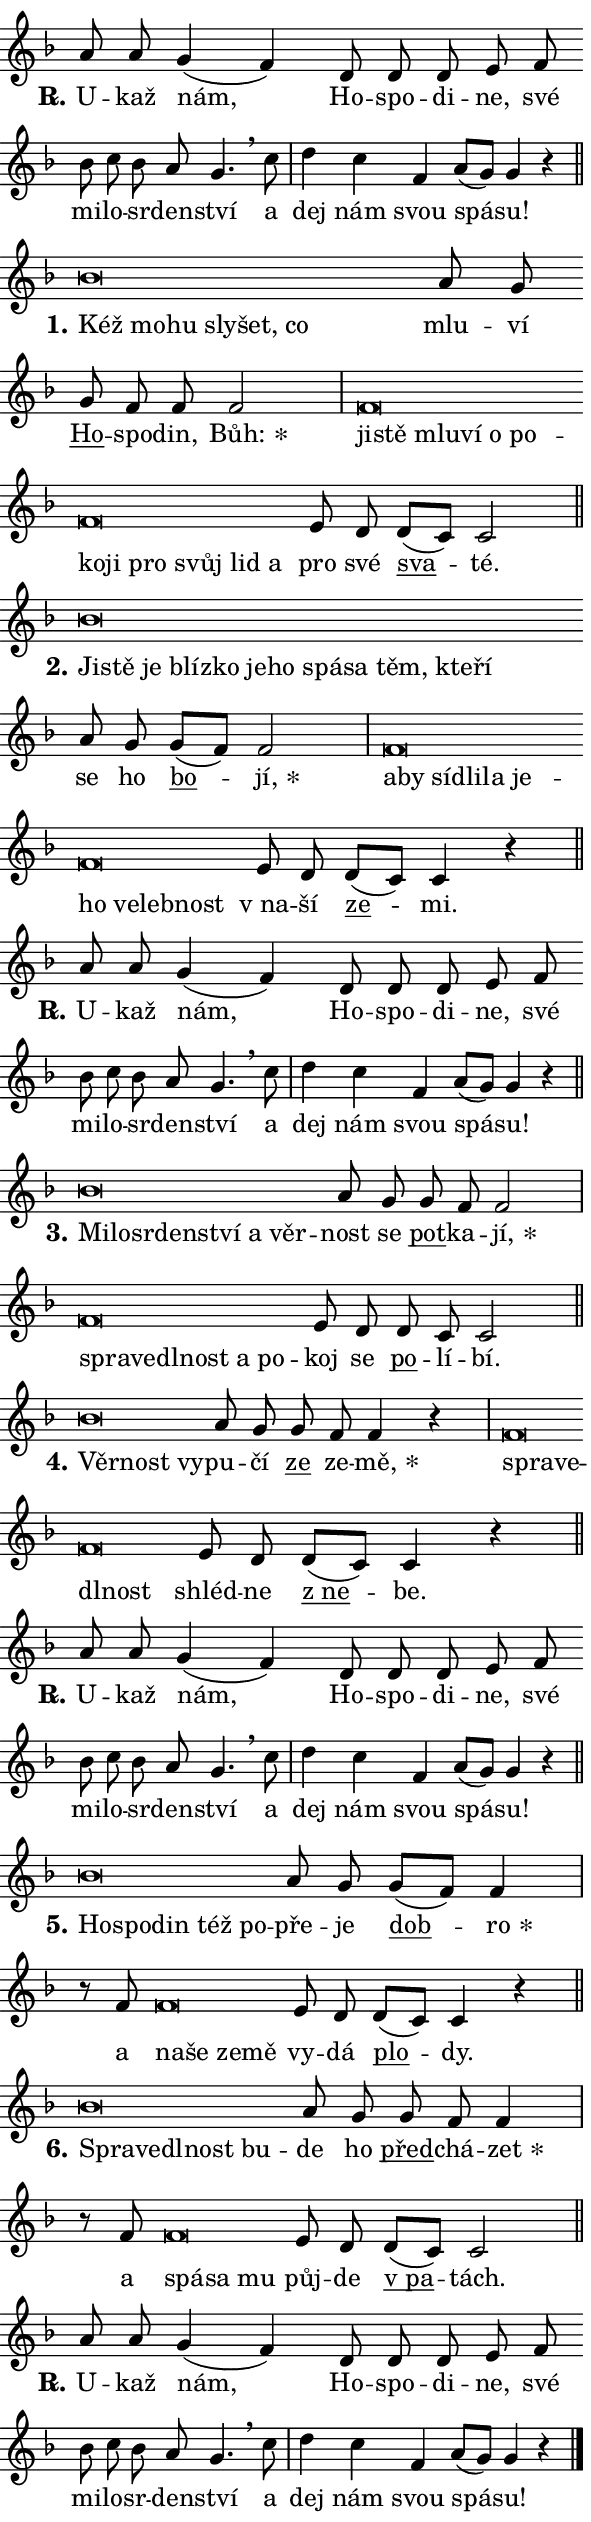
\version "2.24.0"
\header { tagline = "" }
\paper {
  indent = 0\cm
  top-margin = 0\cm
  right-margin = 0.13\cm % to fit lyric hyphens
  bottom-margin = 0\cm
  left-margin = 0\cm
  paper-width = 10\cm
  page-breaking = #ly:one-page-breaking
  system-system-spacing.basic-distance = #11
  score-system-spacing.basic-distance = #11
  ragged-last = ##f
}


%% Author: Thomas Morley
%% https://lists.gnu.org/archive/html/lilypond-user/2020-05/msg00002.html
#(define (line-position grob)
"Returns position of @var[grob} in current system:
   @code{'start}, if at first time-step
   @code{'end}, if at last time-step
   @code{'middle} otherwise
"
  (let* ((col (ly:item-get-column grob))
         (ln (ly:grob-object col 'left-neighbor))
         (rn (ly:grob-object col 'right-neighbor))
         (col-to-check-left (if (ly:grob? ln) ln col))
         (col-to-check-right (if (ly:grob? rn) rn col))
         (break-dir-left
           (and
             (ly:grob-property col-to-check-left 'non-musical #f)
             (ly:item-break-dir col-to-check-left)))
         (break-dir-right
           (and
             (ly:grob-property col-to-check-right 'non-musical #f)
             (ly:item-break-dir col-to-check-right))))
        (cond ((eqv? 1 break-dir-left) 'start)
              ((eqv? -1 break-dir-right) 'end)
              (else 'middle))))

#(define (tranparent-at-line-position vctor)
  (lambda (grob)
  "Relying on @code{line-position} select the relevant enry from @var{vctor}.
Used to determine transparency,"
    (case (line-position grob)
      ((end) (not (vector-ref vctor 0)))
      ((middle) (not (vector-ref vctor 1)))
      ((start) (not (vector-ref vctor 2))))))

noteHeadBreakVisibility =
#(define-music-function (break-visibility)(vector?)
"Makes @code{NoteHead}s transparent relying on @var{break-visibility}"
#{
  \override NoteHead.transparent =
    #(tranparent-at-line-position break-visibility)
#})

#(define delete-ledgers-for-transparent-note-heads
  (lambda (grob)
    "Reads whether a @code{NoteHead} is transparent.
If so this @code{NoteHead} is removed from @code{'note-heads} from
@var{grob}, which is supposed to be @code{LedgerLineSpanner}.
As a result ledgers are not printed for this @code{NoteHead}"
    (let* ((nhds-array (ly:grob-object grob 'note-heads))
           (nhds-list
             (if (ly:grob-array? nhds-array)
                 (ly:grob-array->list nhds-array)
                 '()))
           ;; Relies on the transparent-property being done before
           ;; Staff.LedgerLineSpanner.after-line-breaking is executed.
           ;; This is fragile ...
           (to-keep
             (remove
               (lambda (nhd)
                 (ly:grob-property nhd 'transparent #f))
               nhds-list)))
      ;; TODO find a better method to iterate over grob-arrays, similiar
      ;; to filter/remove etc for lists
      ;; For now rebuilt from scratch
      (set! (ly:grob-object grob 'note-heads)  '())
      (for-each
        (lambda (nhd)
          (ly:pointer-group-interface::add-grob grob 'note-heads nhd))
        to-keep))))

squashNotes = {
  \override NoteHead.X-extent = #'(-0.2 . 0.2)
  \override NoteHead.Y-extent = #'(-0.75 . 0)
  \override NoteHead.stencil =
    #(lambda (grob)
       (let ((pos (ly:grob-property grob 'staff-position)))
         (begin
           (if (< pos -7) (display "ERROR: Lower brevis then expected\n") (display ""))
           (if (<= pos -6) ly:text-interface::print ly:note-head::print))))
}
unSquashNotes = {
  \revert NoteHead.X-extent
  \revert NoteHead.Y-extent
  \revert NoteHead.stencil
}

hideNotes = \noteHeadBreakVisibility #begin-of-line-visible
unHideNotes = \noteHeadBreakVisibility #all-visible

% work-around for resetting accidentals
% https://lilypond.org/doc/v2.23/Documentation/notation/displaying-rhythms#unmetered-music
cadenzaMeasure = {
  \cadenzaOff
  \partial 1024 s1024
  \cadenzaOn
}

#(define-markup-command (accent layout props text) (markup?)
  "Underline accented syllable"
  (interpret-markup layout props
    #{\markup \override #'(offset . 4.3) \underline { #text }#}))

responsum = \markup \concat {
  "R" \hspace #-1.05 \path #0.1 #'((moveto 0 0.07) (lineto 0.9 0.8)) \hspace #0.05 "."
}

spaceSize = #0.6828661417322834 % exact space size for TeX Gyre Schola

\layout {
  \context {
    \Staff
    \remove "Time_signature_engraver"
    \override LedgerLineSpanner.after-line-breaking = #delete-ledgers-for-transparent-note-heads
  }
  \context {
    \Lyrics {
      \override LyricSpace.minimum-distance = \spaceSize
      \override LyricText.font-name = #"TeX Gyre Schola"
      \override LyricText.font-size = 1
      \override StanzaNumber.font-name = #"TeX Gyre Schola Bold"
      \override StanzaNumber.font-size = 1
    }
  }
  \context {
    \Score 
    \override NoteHead.text =
      #(lambda (grob) 
        (let ((pos (ly:grob-property grob 'staff-position)))
          #{\markup {
            \combine
              \halign #-0.55 \raise #(if (= pos -6) 0 0.5) \override #'(thickness . 2) \draw-line #'(3.2 . 0)
              \musicglyph "noteheads.sM1"
          }#}))
  }
}

% magnetic-lyrics.ily
%
%   written by
%     Jean Abou Samra <jean@abou-samra.fr>
%     Werner Lemberg <wl@gnu.org>
%
%   adapted by
%     Jiri Hon <jiri.hon@gmail.com>
%
% Version 2022-Apr-15

% https://www.mail-archive.com/lilypond-user@gnu.org/msg149350.html

#(define (Left_hyphen_pointer_engraver context)
   "Collect syllable-hyphen-syllable occurrences in lyrics and store
them in properties.  This engraver only looks to the left.  For
example, if the lyrics input is @code{foo -- bar}, it does the
following.

@itemize @bullet
@item
Set the @code{text} property of the @code{LyricHyphen} grob between
@q{foo} and @q{bar} to @code{foo}.

@item
Set the @code{left-hyphen} property of the @code{LyricText} grob with
text @q{foo} to the @code{LyricHyphen} grob between @q{foo} and
@q{bar}.
@end itemize

Use this auxiliary engraver in combination with the
@code{lyric-@/text::@/apply-@/magnetic-@/offset!} hook."
   (let ((hyphen #f)
         (text #f))
     (make-engraver
      (acknowledgers
       ((lyric-syllable-interface engraver grob source-engraver)
        (set! text grob)))
      (end-acknowledgers
       ((lyric-hyphen-interface engraver grob source-engraver)
        ;(when (not (grob::has-interface grob 'lyric-space-interface))
          (set! hyphen grob)));)
      ((stop-translation-timestep engraver)
       (when (and text hyphen)
         (ly:grob-set-object! text 'left-hyphen hyphen))
       (set! text #f)
       (set! hyphen #f)))))

#(define (lyric-text::apply-magnetic-offset! grob)
   "If the space between two syllables is less than the value in
property @code{LyricText@/.details@/.squash-threshold}, move the right
syllable to the left so that it gets concatenated with the left
syllable.

Use this function as a hook for
@code{LyricText@/.after-@/line-@/breaking} if the
@code{Left_@/hyphen_@/pointer_@/engraver} is active."
   (let ((hyphen (ly:grob-object grob 'left-hyphen #f)))
     (when hyphen
       (let ((left-text (ly:spanner-bound hyphen LEFT)))
         (when (grob::has-interface left-text 'lyric-syllable-interface)
           (let* ((common (ly:grob-common-refpoint grob left-text X))
                  (this-x-ext (ly:grob-extent grob common X))
                  (left-x-ext
                   (begin
                     ;; Trigger magnetism for left-text.
                     (ly:grob-property left-text 'after-line-breaking)
                     (ly:grob-extent left-text common X)))
                  ;; `delta` is the gap width between two syllables.
                  (delta (- (interval-start this-x-ext)
                            (interval-end left-x-ext)))
                  (details (ly:grob-property grob 'details))
                  (threshold (assoc-get 'squash-threshold details 0.2)))
             (when (< delta threshold)
               (let* (;; We have to manipulate the input text so that
                      ;; ligatures crossing syllable boundaries are not
                      ;; disabled.  For languages based on the Latin
                      ;; script this is essentially a beautification.
                      ;; However, for non-Western scripts it can be a
                      ;; necessity.
                      (lt (ly:grob-property left-text 'text))
                      (rt (ly:grob-property grob 'text))
                      (is-space (grob::has-interface hyphen 'lyric-space-interface))
                      (space (if is-space " " ""))
                      (extra-delta (if is-space spaceSize 0))
                      ;; Append new syllable.
                      (ltrt-space (if (and (string? lt) (string? rt))
                                (string-append lt space rt)
                                (make-concat-markup (list lt space rt))))
                      ;; Right-align `ltrt` to the right side.
                      (ltrt-space-markup (grob-interpret-markup
                               grob
                               (make-translate-markup
                                (cons (interval-length this-x-ext) 0)
                                (make-right-align-markup ltrt-space)))))
                 (begin
                   ;; Don't print `left-text`.
                   (ly:grob-set-property! left-text 'stencil #f)
                   ;; Set text and stencil (which holds all collected
                   ;; syllables so far) and shift it to the left.
                   (ly:grob-set-property! grob 'text ltrt-space)
                   (ly:grob-set-property! grob 'stencil ltrt-space-markup)
                   (ly:grob-translate-axis! grob (- (- delta extra-delta)) X))))))))))


#(define (lyric-hyphen::displace-bounds-first grob)
   ;; Make very sure this callback isn't triggered too early.
   (let ((left (ly:spanner-bound grob LEFT))
         (right (ly:spanner-bound grob RIGHT)))
     (ly:grob-property left 'after-line-breaking)
     (ly:grob-property right 'after-line-breaking)
     (ly:lyric-hyphen::print grob)))

squashThreshold = #0.4

\layout {
  \context {
    \Lyrics
    \consists #Left_hyphen_pointer_engraver
    \override LyricText.after-line-breaking =
      #lyric-text::apply-magnetic-offset!
    \override LyricHyphen.stencil = #lyric-hyphen::displace-bounds-first
    \override LyricText.details.squash-threshold = \squashThreshold
    \override LyricHyphen.minimum-distance = 0
    \override LyricHyphen.minimum-length = \squashThreshold
  }
}

squashText = \override LyricText.details.squash-threshold = 9999
unSquashText = \override LyricText.details.squash-threshold = \squashThreshold

leftText = \override LyricText.self-alignment-X = #LEFT
unLeftText = \revert LyricText.self-alignment-X

starOffset = #(lambda (grob) 
                (let ((x_offset (ly:self-alignment-interface::aligned-on-x-parent grob)))
                  (if (= x_offset 0) 0 (+ x_offset 1.2))))

star = #(define-music-function (syllable)(string?)
"Append star separator at the end of a syllable"
#{
  \once \override LyricText.X-offset = #starOffset
  \lyricmode { \markup {
    #syllable
    \override #'((font-name . "TeX Gyre Schola Bold")) \hspace #0.2 \lower #0.65 \larger "*"
  } }
#})

starAccent = #(define-music-function (syllable)(string?)
"Append star separator at the end of a syllable and make accent"
#{
  \once \override LyricText.X-offset = #starOffset
  \lyricmode { \markup {
    \accent #syllable
    \override #'((font-name . "TeX Gyre Schola Bold")) \hspace #0.2 \lower #0.65 \larger "*"
  } }
#})

breath = #(define-music-function (syllable)(string?)
"Append breathing indicator at the end of a syllable"
#{
  \lyricmode { \markup { #syllable "+" } }
#})

optionalBreath = #(define-music-function (syllable)(string?)
"Append optional breathing indicator at the end of a syllable"
#{
  \lyricmode { \markup { #syllable "(+)" } }
#})


\score {
    <<
        \new Voice = "melody" { \cadenzaOn \key f \major \relative { a'8 a g4( f) \bar "" d8 d d \bar "" e f \bar "" bes c bes a g4. \breathe c8 \cadenzaMeasure \bar "|" d4 c f, \bar "" a8[( g)] g4 r \cadenzaMeasure \bar "||" \break } }
        \new Lyrics \lyricsto "melody" { \lyricmode { \set stanza = \responsum
U -- kaž nám, Ho -- spo -- di -- ne, své mi -- lo -- sr -- den -- ství a dej nám svou spá -- su! } }
    >>
    \layout {}
}

\score {
    <<
        \new Voice = "melody" { \cadenzaOn \key f \major \relative { \squashNotes bes'\breve*1/16 \hideNotes \breve*1/16 \bar "" \breve*1/16 \bar "" \breve*1/16 \bar "" \breve*1/16 \breve*1/16 \bar "" \unHideNotes \unSquashNotes a8 g \bar "" g f f f2 \cadenzaMeasure \bar "|" \squashNotes f\breve*1/16 \hideNotes \breve*1/16 \bar "" \breve*1/16 \bar "" \breve*1/16 \bar "" \breve*1/16 \bar "" \breve*1/16 \bar "" \breve*1/16 \bar "" \breve*1/16 \bar "" \breve*1/16 \bar "" \breve*1/16 \bar "" \breve*1/16 \breve*1/16 \bar "" \unHideNotes \unSquashNotes e8 d \bar "" d[( c)] c2 \cadenzaMeasure \bar "||" \break } }
        \new Lyrics \lyricsto "melody" { \lyricmode { \set stanza = "1."
\leftText Kéž \squashText mo -- hu sly -- šet, co \unLeftText \unSquashText mlu -- ví \markup \accent Ho -- spo -- din, \star Bůh: \leftText ji -- \squashText stě mlu -- ví o po -- ko -- ji pro svůj lid a \unLeftText \unSquashText pro své \markup \accent sva -- té. } }
    >>
    \layout {}
}

\score {
    <<
        \new Voice = "melody" { \cadenzaOn \key f \major \relative { \squashNotes bes'\breve*1/16 \hideNotes \breve*1/16 \bar "" \breve*1/16 \bar "" \breve*1/16 \bar "" \breve*1/16 \bar "" \breve*1/16 \bar "" \breve*1/16 \bar "" \breve*1/16 \bar "" \breve*1/16 \bar "" \breve*1/16 \bar "" \breve*1/16 \breve*1/16 \bar "" \unHideNotes \unSquashNotes a8 g \bar "" g[( f)] f2 \cadenzaMeasure \bar "|" \squashNotes f\breve*1/16 \hideNotes \breve*1/16 \bar "" \breve*1/16 \bar "" \breve*1/16 \bar "" \breve*1/16 \bar "" \breve*1/16 \bar "" \breve*1/16 \bar "" \breve*1/16 \bar "" \breve*1/16 \breve*1/16 \bar "" \unHideNotes \unSquashNotes e8 d \bar "" d[( c)] c4 r \cadenzaMeasure \bar "||" \break } }
        \new Lyrics \lyricsto "melody" { \lyricmode { \set stanza = "2."
\leftText Ji -- \squashText stě je blíz -- ko je -- ho spá -- sa těm, kte -- ří \unLeftText \unSquashText se ho \markup \accent bo -- \star jí, \leftText a -- \squashText by sí -- dli -- la je -- ho ve -- leb -- nost \unLeftText \unSquashText "v na" -- ší \markup \accent ze -- mi. } }
    >>
    \layout {}
}

\score {
    <<
        \new Voice = "melody" { \cadenzaOn \key f \major \relative { a'8 a g4( f) \bar "" d8 d d \bar "" e f \bar "" bes c bes a g4. \breathe c8 \cadenzaMeasure \bar "|" d4 c f, \bar "" a8[( g)] g4 r \cadenzaMeasure \bar "||" \break } }
        \new Lyrics \lyricsto "melody" { \lyricmode { \set stanza = \responsum
U -- kaž nám, Ho -- spo -- di -- ne, své mi -- lo -- sr -- den -- ství a dej nám svou spá -- su! } }
    >>
    \layout {}
}

\score {
    <<
        \new Voice = "melody" { \cadenzaOn \key f \major \relative { \squashNotes bes'\breve*1/16 \hideNotes \breve*1/16 \bar "" \breve*1/16 \bar "" \breve*1/16 \bar "" \breve*1/16 \bar "" \breve*1/16 \breve*1/16 \bar "" \unHideNotes \unSquashNotes a8 g \bar "" g f f2 \cadenzaMeasure \bar "|" \squashNotes f\breve*1/16 \hideNotes \breve*1/16 \bar "" \breve*1/16 \bar "" \breve*1/16 \bar "" \breve*1/16 \breve*1/16 \bar "" \unHideNotes \unSquashNotes e8 d \bar "" d c c2 \cadenzaMeasure \bar "||" \break } }
        \new Lyrics \lyricsto "melody" { \lyricmode { \set stanza = "3."
\leftText Mi -- \squashText lo -- sr -- den -- ství a věr -- \unLeftText \unSquashText nost se \markup \accent pot -- ka -- \star jí, \leftText spra -- \squashText ve -- dl -- nost a po -- \unLeftText \unSquashText koj se \markup \accent po -- lí -- bí. } }
    >>
    \layout {}
}

\score {
    <<
        \new Voice = "melody" { \cadenzaOn \key f \major \relative { \squashNotes bes'\breve*1/16 \hideNotes \breve*1/16 \breve*1/16 \bar "" \unHideNotes \unSquashNotes a8 g \bar "" g f f4 r \cadenzaMeasure \bar "|" \squashNotes f\breve*1/16 \hideNotes \breve*1/16 \bar "" \breve*1/16 \breve*1/16 \bar "" \unHideNotes \unSquashNotes e8 d \bar "" d[( c)] c4 r \cadenzaMeasure \bar "||" \break } }
        \new Lyrics \lyricsto "melody" { \lyricmode { \set stanza = "4."
\leftText Věr -- \squashText nost vy -- \unLeftText \unSquashText pu -- čí \markup \accent ze ze -- \star mě, \leftText spra -- \squashText ve -- dl -- nost \unLeftText \unSquashText shléd -- ne \markup \accent "z ne" -- be. } }
    >>
    \layout {}
}

\score {
    <<
        \new Voice = "melody" { \cadenzaOn \key f \major \relative { a'8 a g4( f) \bar "" d8 d d \bar "" e f \bar "" bes c bes a g4. \breathe c8 \cadenzaMeasure \bar "|" d4 c f, \bar "" a8[( g)] g4 r \cadenzaMeasure \bar "||" \break } }
        \new Lyrics \lyricsto "melody" { \lyricmode { \set stanza = \responsum
U -- kaž nám, Ho -- spo -- di -- ne, své mi -- lo -- sr -- den -- ství a dej nám svou spá -- su! } }
    >>
    \layout {}
}

\score {
    <<
        \new Voice = "melody" { \cadenzaOn \key f \major \relative { \squashNotes bes'\breve*1/16 \hideNotes \breve*1/16 \bar "" \breve*1/16 \bar "" \breve*1/16 \breve*1/16 \bar "" \unHideNotes \unSquashNotes a8 g \bar "" g[( f)] f4 \cadenzaMeasure \bar "|" r8 f \squashNotes f\breve*1/16 \hideNotes \breve*1/16 \bar "" \breve*1/16 \breve*1/16 \bar "" \unHideNotes \unSquashNotes e8 d \bar "" d[( c)] c4 r \cadenzaMeasure \bar "||" \break } }
        \new Lyrics \lyricsto "melody" { \lyricmode { \set stanza = "5."
\leftText Ho -- \squashText spo -- din též po -- \unLeftText \unSquashText pře -- je \markup \accent dob -- \star ro a \leftText na -- \squashText še ze -- mě \unLeftText \unSquashText vy -- dá \markup \accent plo -- dy. } }
    >>
    \layout {}
}

\score {
    <<
        \new Voice = "melody" { \cadenzaOn \key f \major \relative { \squashNotes bes'\breve*1/16 \hideNotes \breve*1/16 \bar "" \breve*1/16 \bar "" \breve*1/16 \breve*1/16 \bar "" \unHideNotes \unSquashNotes a8 g \bar "" g f f4 \cadenzaMeasure \bar "|" r8 f \squashNotes f\breve*1/16 \hideNotes \breve*1/16 \breve*1/16 \bar "" \unHideNotes \unSquashNotes e8 d \bar "" d[( c)] c2 \cadenzaMeasure \bar "||" \break } }
        \new Lyrics \lyricsto "melody" { \lyricmode { \set stanza = "6."
\leftText Spra -- \squashText ve -- dl -- nost bu -- \unLeftText \unSquashText de ho \markup \accent před -- chá -- \star zet a \leftText spá -- \squashText sa mu \unLeftText \unSquashText půj -- de \markup \accent "v pa" -- tách. } }
    >>
    \layout {}
}

\score {
    <<
        \new Voice = "melody" { \cadenzaOn \key f \major \relative { a'8 a g4( f) \bar "" d8 d d \bar "" e f \bar "" bes c bes a g4. \breathe c8 \cadenzaMeasure \bar "|" d4 c f, \bar "" a8[( g)] g4 r \cadenzaMeasure \bar "||" \break } \bar "|." }
        \new Lyrics \lyricsto "melody" { \lyricmode { \set stanza = \responsum
U -- kaž nám, Ho -- spo -- di -- ne, své mi -- lo -- sr -- den -- ství a dej nám svou spá -- su! } }
    >>
    \layout {}
}
